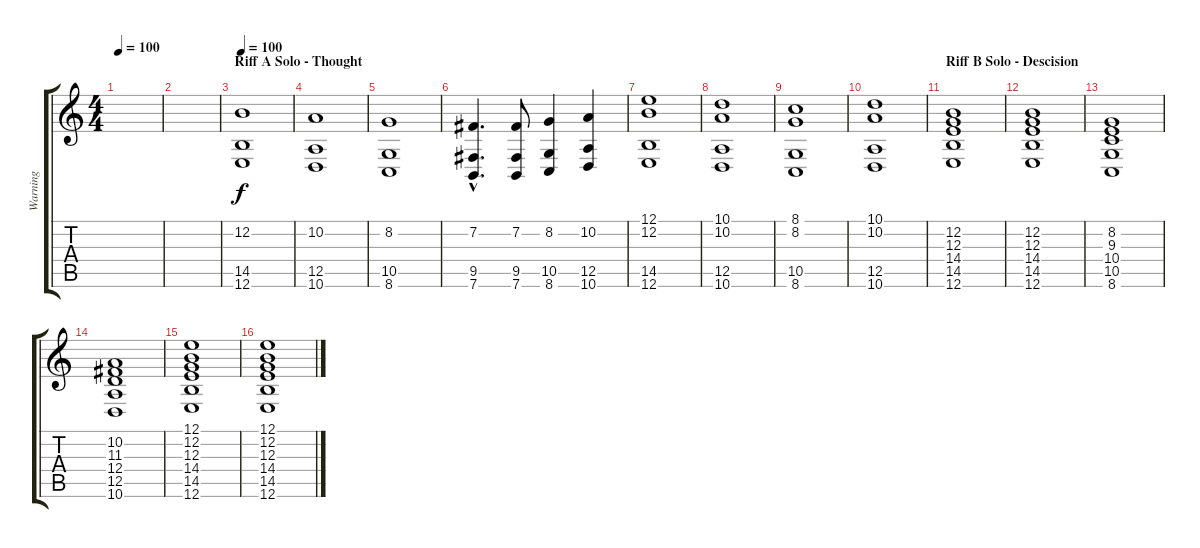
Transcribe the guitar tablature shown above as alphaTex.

\track ("Warning" "Warning") {instrument stringensemble1}
\staff {score tabs}
\tuning (E4 B3 G3 D3 A2 E2) {hide}
\ts (4 4)
\tempo 100
\clef g2
\ks c
|
|
\section ("" "Riff A Solo - Thought")
\tempo 100
(12.2 14.5 12.6).1 |
(10.2 12.5 10.6).1 |
(8.2 10.5 8.6).1 |
(7.2{hac} 9.5{hac} 7.6{hac}).4{d} (7.2 9.5 7.6).8 (8.2 10.5 8.6).4 (10.2 12.5 10.6).4 |
(12.1 12.2 14.5 12.6).1 |
(10.1 10.2 12.5 10.6).1 |
(8.1 8.2 10.5 8.6).1 |
(10.1 10.2 12.5 10.6).1 |
\section ("" "Riff B Solo - Descision")
(12.2 12.3 14.4 14.5 12.6).1 |
(12.2 12.3 14.4 14.5 12.6).1 |
(8.2 9.3 10.4 10.5 8.6).1 |
(10.2 11.3 12.4 12.5 10.6).1 |
(12.1 12.2 12.3 14.4 14.5 12.6).1 |
(12.1 12.2 12.3 14.4 14.5 12.6).1
